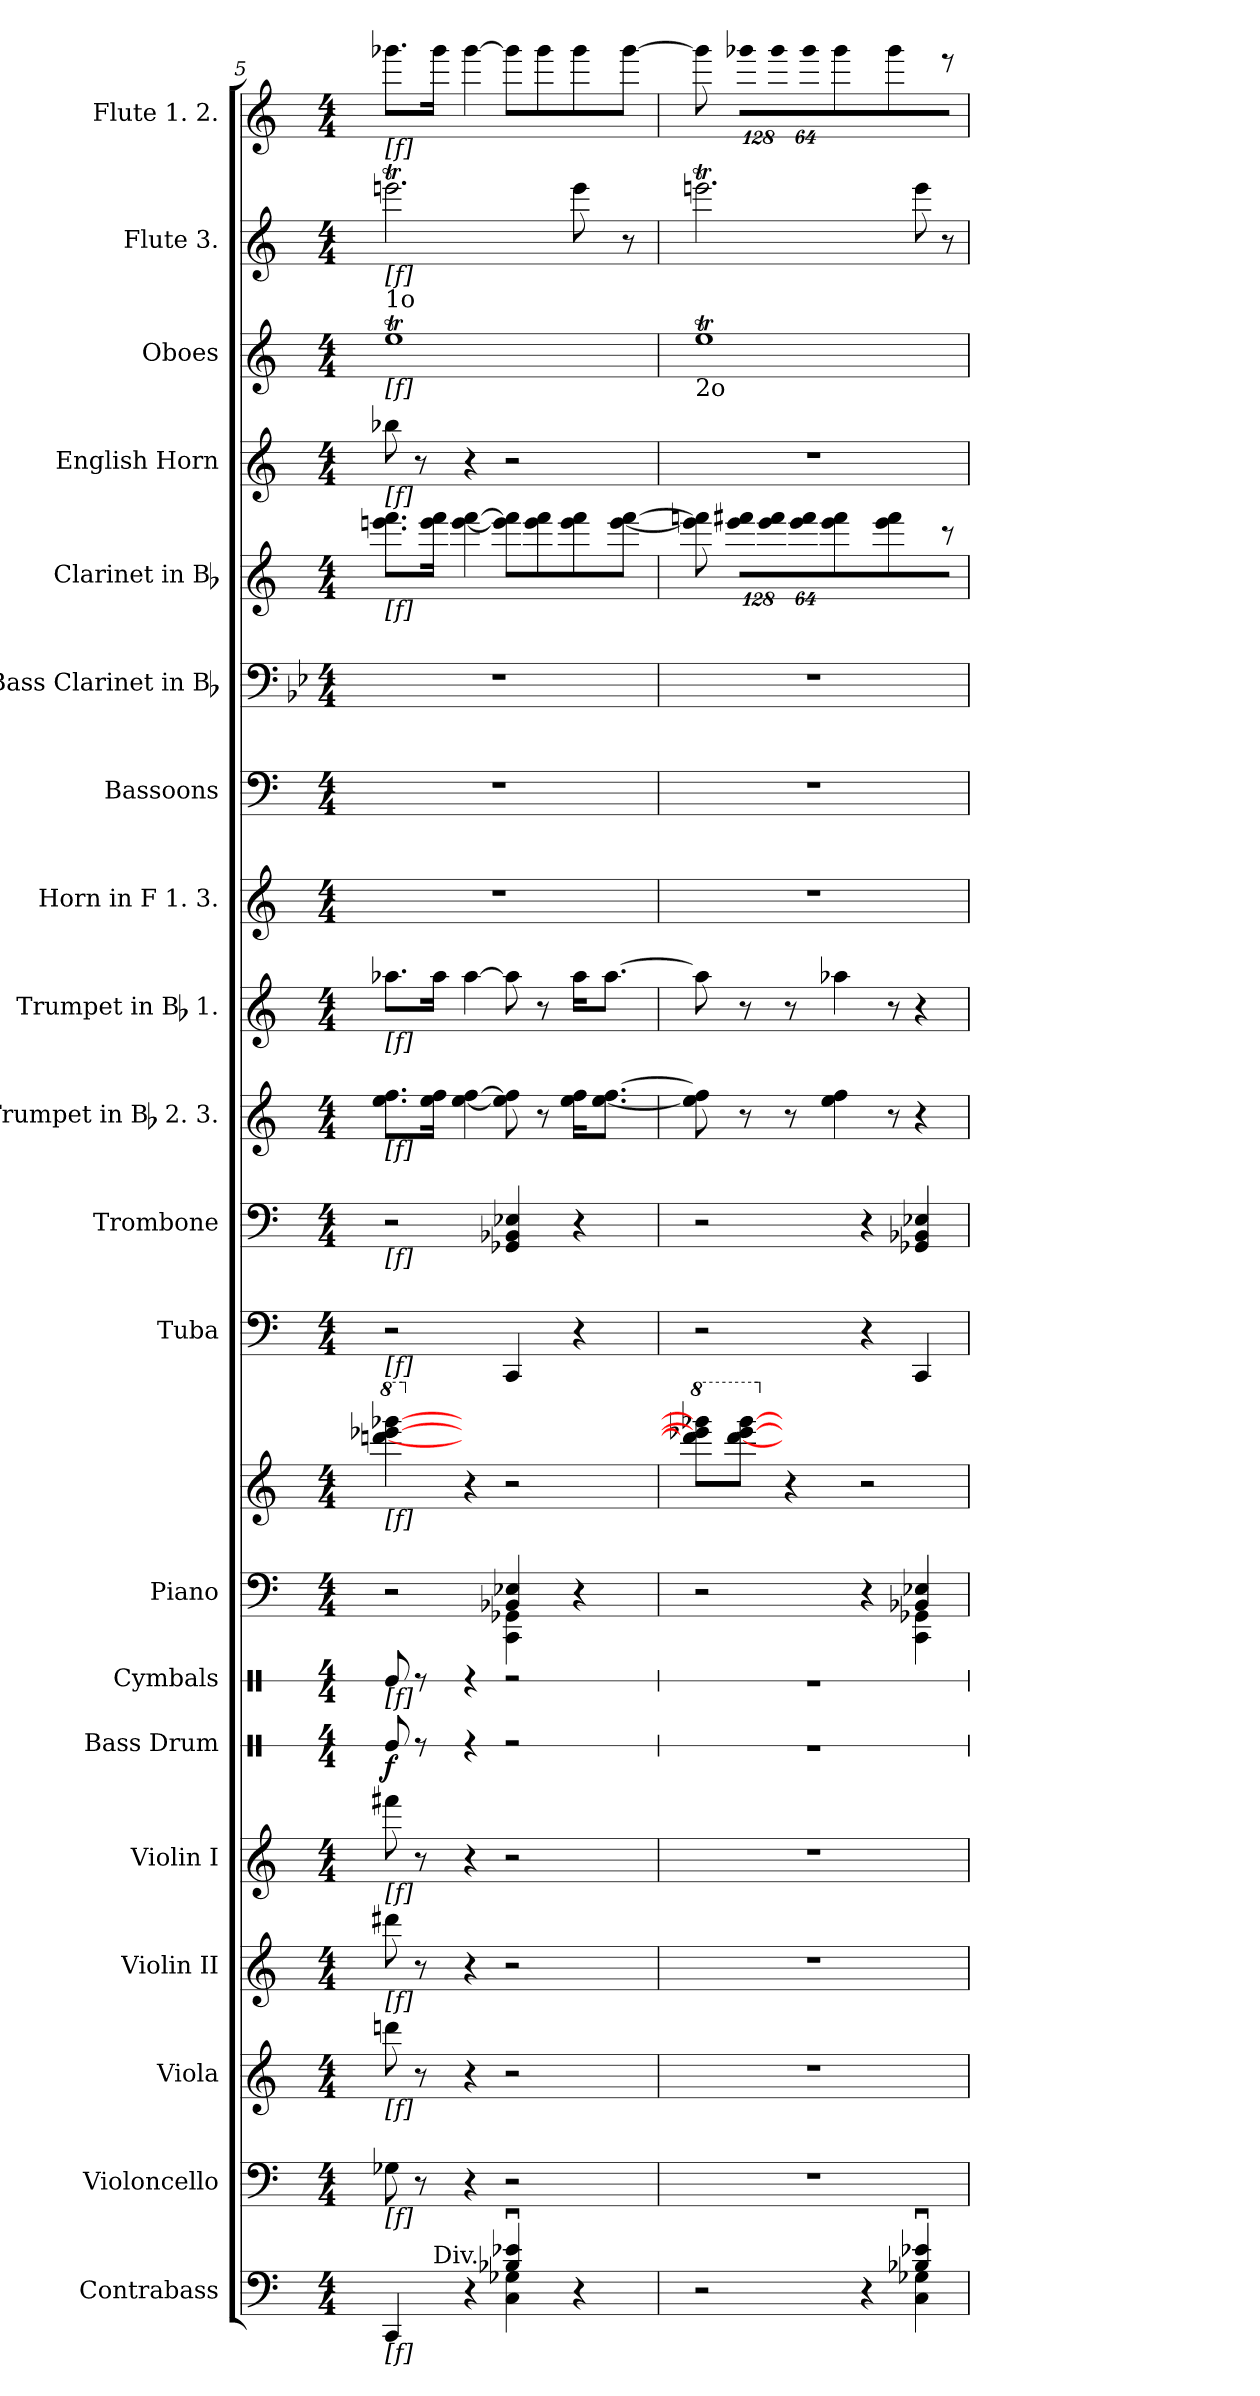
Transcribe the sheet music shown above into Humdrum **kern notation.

**kern	**kern	**kern	**kern	**kern	**kern	**dynam	**kern	**kern	**kern	**kern	**kern	**kern	**kern	**kern	**kern	**kern	**kern	**kern	**kern	**kern	**kern
*part20	*part19	*part18	*part17	*part16	*part15	*part15	*part14	*part13	*part13	*part12	*part11	*part10	*part9	*part8	*part7	*part6	*part5	*part4	*part3	*part2	*part1
*staff21	*staff20	*staff19	*staff18	*staff17	*staff16	*staff16	*staff15	*staff14	*staff13	*staff12	*staff11	*staff10	*staff9	*staff8	*staff7	*staff6	*staff5	*staff4	*staff3	*staff2	*staff1
*I"Contrabass	*I"Violoncello	*I"Viola	*I"Violin II	*I"Violin I	*I"Bass Drum	*	*I"Cymbals	*I"Piano	*	*I"Tuba	*I"Trombone	*I"Trumpet in Bb 2. 3.	*I"Trumpet in Bb 1.	*I"Horn in F 1. 3.	*I"Bassoons	*I"Bass Clarinet in Bb	*I"Clarinet in Bb	*I"English Horn	*I"Oboes	*I"Flute 3.	*I"Flute 1. 2.
*I'Cb.	*I'Vc.	*I'Vla.	*I'Vln. II	*I'Vln. I	*I'B. D.	*	*I'Cym.	*I'Pno.	*	*I'Tba.	*I'Tbn.	*I'Tpt.1	*I'Tpt.	*I'Hn. 1. 3.	*I'Bsns.	*I'B. Cl.	*I'Cl.	*I'E.H.	*I'Ob.	*I'Fl. 3.	*I'Fl. 1. 2.
!!LO:PB:g=z
*	*	*	*	*	*stria1	*	*stria1	*	*	*	*	*	*	*	*	*	*	*	*	*	*
*clefF4	*clefF4	*clefG2	*clefG2	*clefG2	*clefX	*	*clefX	*clefF4	*clefG2	*clefF4	*clefF4	*clefG2	*clefG2	*clefG2	*clefF4	*clefF4	*clefG2	*clefG2	*clefG2	*clefG2	*clefG2
*ITrd7c12	*	*	*	*	*	*	*	*	*	*	*	*ITrd1c2	*ITrd1c2	*ITrd4c7	*	*ITrd8c14	*ITrd1c2	*ITrd4c7	*	*	*
*k[]	*k[]	*k[]	*k[]	*k[]	*k[]	*	*k[]	*k[]	*k[]	*k[]	*k[]	*k[b-e-]	*k[b-e-]	*k[b-]	*k[]	*k[b-e-]	*k[b-e-]	*k[b-]	*k[]	*k[]	*k[]
*M4/4	*M4/4	*M4/4	*M4/4	*M4/4	*M4/4	*	*M4/4	*M4/4	*M4/4	*M4/4	*M4/4	*M4/4	*M4/4	*M4/4	*M4/4	*M4/4	*M4/4	*M4/4	*M4/4	*M4/4	*M4/4
*MM156	*MM156	*MM156	*MM156	*MM156	*MM156	*	*MM156	*MM156	*MM156	*MM156	*MM156	*MM156	*MM156	*MM156	*MM156	*MM156	*MM156	*MM156	*MM156	*MM156	*MM156
=5	=5	=5	=5	=5	=5	=5	=5	=5	=5	=5	=5	=5	=5	=5	=5	=5	=5	=5	=5	=5	=5
*^	*	*	*	*	*	*	*	*^	*	*	*	*	*	*	*	*	*	*	*	*	*
*	*	*	*	*	*	*	*	*	*	*	*8va	*	*	*	*	*	*	*	*	*	*	*	*
!	!	!	!	!	!	!	!	!	!	!	!	!	!	!	!	!	!	!	!	!	!	!	!LO:TX:b:t=[f]
!	!	!	!	!	!	!	!	!	!	!	!	!	!	!	!	!	!	!	!	!	!	!LO:TX:b:t=[f]	!
!	!	!	!	!	!	!	!	!	!	!	!	!	!	!	!	!	!	!	!	!	!LO:TX:a:t=1o	!	!
!	!	!	!	!	!	!	!	!	!	!	!	!	!	!	!	!	!	!	!	!	!LO:TX:b:t=[f]	!	!
!	!	!	!	!	!	!	!	!	!	!	!	!	!	!	!	!	!	!	!	!LO:TX:b:t=[f]	!	!	!
!	!	!	!	!	!	!	!	!	!	!	!	!	!	!	!	!	!	!	!LO:TX:b:t=[f]	!	!	!	!
!	!	!	!	!	!	!	!	!	!	!	!	!	!	!	!LO:TX:b:t=[f]	!	!	!	!	!	!	!	!
!	!	!	!	!	!	!	!	!	!	!	!	!	!	!LO:TX:b:t=[f]	!	!	!	!	!	!	!	!	!
!	!	!	!	!	!	!	!	!	!	!	!	!	!LO:TX:b:t=[f]	!	!	!	!	!	!	!	!	!	!
!	!	!	!	!	!	!	!	!	!	!	!	!LO:TX:b:t=[f]	!	!	!	!	!	!	!	!	!	!	!
!	!	!	!	!	!	!	!	!	!	!	!LO:TX:b:t=[f]	!	!	!	!	!	!	!	!	!	!	!	!
!	!	!	!	!	!	!	!	!LO:TX:b:t=[f]	!	!	!	!	!	!	!	!	!	!	!	!	!	!	!
!	!	!	!	!	!LO:TX:b:t=[f]	!	!	!	!	!	!	!	!	!	!	!	!	!	!	!	!	!	!
!	!	!	!	!LO:TX:b:t=[f]	!	!	!	!	!	!	!	!	!	!	!	!	!	!	!	!	!	!	!
!	!	!	!LO:TX:b:t=[f]	!	!	!	!	!	!	!	!	!	!	!	!	!	!	!	!	!	!	!	!
!	!	!LO:TX:b:t=[f]	!	!	!	!	!	!	!	!	!	!	!	!	!	!	!	!	!	!	!	!	!
!LO:TX:b:t=[f]	!	!	!	!	!	!	!	!	!	!	!	!	!	!	!	!	!	!	!	!	!	!	!
*	*^	*	*	*	*	*	*	*	*	*	*	*	*	*	*	*	*	*	*	*	*	*	*
4CCCi/	2ryy	8.ryy	8G-Xi\	8dddni\	8ddd#Xi\	8fff#Xi\	8Rei/	f	8Rei/	2r	2ryy	[<4ddddni\ [>4eeee-Xi [>4gggg-Xi	2r	2r	8.ddi\ 8.ee-iL	8.gg-Xi\L	1r	1r	1r	8.dddni\ 8.eee-iL	8ee-Xi\	1eeti	2.eeenti\	8.ggg-Xi\L
.	.	.	8r	8r	8r	8r	8r	.	8r	.	.	.	.	.	.	.	.	.	.	.	8r	.	.	.
!	!	!LO:TX:a:t=Div.	!	!	!	!	!	!	!	!	!	!	!	!	!	!	!	!	!	!	!	!	!	!
.	.	2ryy	.	.	.	.	.	.	.	.	.	.	.	.	16ddi\ 16ee-iJk	16gg-i\Jk	.	.	.	16dddi\ 16eee-iJk	.	.	.	16ggg-i\Jk
*	*	*	*	*	*	*	*	*	*	*	*	*X8va	*	*	*	*	*	*	*	*	*	*	*	*
4r	.	.	4r	4r	4r	4r	4r	.	4r	.	.	4r	.	.	[<4ddi\ [>4ee-i	[>4gg-i\	.	.	.	[<4dddi\ [>4eee-i	4r	.	.	[>4ggg-i\
4BB-Xi/u 4E-Xiu	4CCi\ 4GG-Xi	.	2r	2r	2r	2r	2r	.	2r	4BB-Xi/ 4E-Xi	4CCi\ 4GG-Xi	2r	4CCi/	4GG-Xi/ 4BB-Xi 4E-Xi	8ddi\] 8ee-i]	8gg-i\]	.	.	.	8dddi\] 8eee-i]L	2r	.	.	8ggg-i\L]
.	.	.	.	.	.	.	.	.	.	.	.	.	.	.	8r	8r	.	.	.	8dddi\ 8eee-i	.	.	.	8ggg-i\
.	.	4ryy	.	.	.	.	.	.	.	.	.	.	.	.	.	.	.	.	.	.	.	.	.	.
4r	4ryy	.	.	.	.	.	.	.	.	4r	4ryy	.	4r	4r	16ddi\ 16ee-iKL	16gg-i\KL	.	.	.	8dddi\ 8eee-i	.	.	8eeei\	8ggg-i\
.	.	.	.	.	.	.	.	.	.	.	.	.	.	.	[<8.ddi\ [>8.ee-iJ	[>8.gg-i\J	.	.	.	.	.	.	.	.
.	.	.	.	.	.	.	.	.	.	.	.	.	.	.	.	.	.	.	.	[<8dddi\ [>8eee-iJ	.	.	8r	[>8ggg-i\J
.	.	16ryy	.	.	.	.	.	.	.	.	.	.	.	.	.	.	.	.	.	.	.	.	.	.
*	*v	*v	*	*	*	*	*	*	*	*	*	*	*	*	*	*	*	*	*	*	*	*	*	*
=6	=6	=6	=6	=6	=6	=6	=6	=6	=6	=6	=6	=6	=6	=6	=6	=6	=6	=6	=6	=6	=6	=6	=6
*	*	*	*	*	*	*	*	*	*	*	*8va	*	*	*	*	*	*	*	*	*	*	*	*
*	*^	*	*	*	*	*	*	*	*	*	*	*	*	*	*	*	*	*	*	*	*	*	*
!	!	!	!	!	!	!	!	!	!	!	!	!	!	!	!	!	!	!	!	!	!	!LO:TX:b:t=2o	!	!
*	*v	*v	*	*	*	*	*	*	*	*	*	*	*	*	*	*	*	*	*	*	*	*	*	*
2r	2ryy	1r	1r	1r	1r	1r	.	1r	2r	2ryy	8ddddi\] 8eeee-Xi] 8gggg-Xi]L	2r	2r	8ddi\] 8ee-i]	8gg-i\]	1r	1r	1r	8dddi\] 8eee-Xi]	1r	1eeti	2.eeenti\	8ggg-i\]
*	*	*	*	*	*	*	*	*	*	*	*	*	*	*	*	*	*	*	*Xbrackettup	*	*	*	*
!	!	!	!	!	!	!	!	!	!	!	!	!	!	!	!	!	!	!	!LO:N:vis=8	!	!	!	!
*	*	*	*	*	*	*	*	*	*	*	*	*	*	*	*	*	*	*	*	*	*	*	*Xbrackettup
!	!	!	!	!	!	!	!	!	!	!	!	!	!	!	!	!	!	!	!	!	!	!	!LO:N:vis=8
.	.	.	.	.	.	.	.	.	.	.	[<8ddddi\ [>8eeee-i [>8gggg-iJ	.	.	8r	8r	.	.	.	1024%85dddi\ 1024%85eeeniL	.	.	.	1024%85ggg-Xi\L
!	!	!	!	!	!	!	!	!	!	!	!	!	!	!	!	!	!	!	!LO:N:vis=8	!	!	!	!LO:N:vis=8
.	.	.	.	.	.	.	.	.	.	.	.	.	.	.	.	.	.	.	1024%85dddi\ 1024%85eeei	.	.	.	1024%85ggg-i\
*	*	*	*	*	*	*	*	*	*	*	*X8va	*	*	*	*	*	*	*	*	*	*	*	*
.	.	.	.	.	.	.	.	.	.	.	4r	.	.	8r	8r	.	.	.	.	.	.	.	.
!	!	!	!	!	!	!	!	!	!	!	!	!	!	!	!	!	!	!	!LO:N:vis=8	!	!	!	!LO:N:vis=8
.	.	.	.	.	.	.	.	.	.	.	.	.	.	.	.	.	.	.	512%43dddi\ 512%43eeeiJ	.	.	.	512%43ggg-i\J
.	.	.	.	.	.	.	.	.	.	.	.	.	.	4ddi\ 4ee-i	4gg-Xi\	.	.	.	4dddi\ 4eeei	.	.	.	4ggg-i\
4r	4ryy	.	.	.	.	.	.	.	4r	4ryy	2r	4r	4r	.	.	.	.	.	.	.	.	.	.
.	.	.	.	.	.	.	.	.	.	.	.	.	.	8r	8r	.	.	.	4dddi\ 4eeei	.	.	.	4ggg-i\
4BB-Xi/u 4E-Xiu	4CCi\ 4GG-Xi	.	.	.	.	.	.	.	4BB-Xi/ 4E-Xi	4CCi\ 4GG-Xi	.	4CCi/	4GG-Xi/ 4BB-Xi 4E-Xi	4r	4r	.	.	.	.	.	.	8eeei\	.
.	.	.	.	.	.	.	.	.	.	.	.	.	.	.	.	.	.	.	8r	.	.	8r	8r
*v	*v	*	*	*	*	*	*	*	*v	*v	*	*	*	*	*	*	*	*	*	*	*	*	*
=	=	=	=	=	=	=	=	=	=	=	=	=	=	=	=	=	=	=	=	=	=
*-	*-	*-	*-	*-	*-	*-	*-	*-	*-	*-	*-	*-	*-	*-	*-	*-	*-	*-	*-	*-	*-
